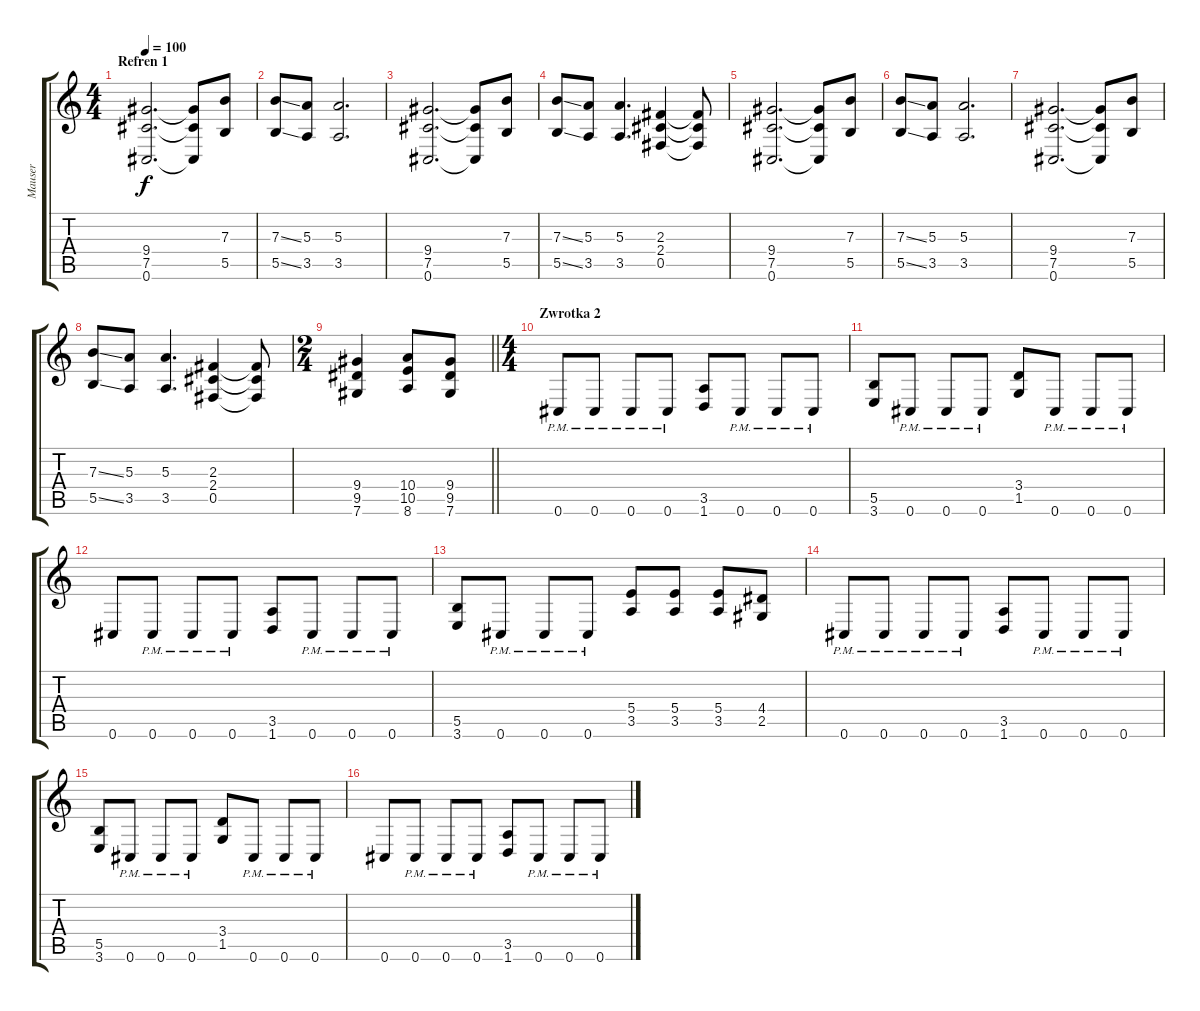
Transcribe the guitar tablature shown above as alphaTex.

\track ("Mauser" "Mauser") {instrument distortionguitar}
\staff {score tabs}
\tuning (Db4 Ab3 E3 B2 Gb2 Db2) {hide}
\ts (4 4)
\section ("" "Refren 1")
\tempo 100
\clef g2
\ks c
(9.4 7.5 0.6).2{d dy f} (9.4{t} 7.5{t} 0.6{t}).8 (7.3 5.5).8 |
(7.3{ss} 5.5{ss}).8 (5.3 3.5).8 (5.3 3.5).2{d} |
(9.4 7.5 0.6).2{d} (9.4{t} 7.5{t} 0.6{t}).8 (7.3 5.5).8 |
(7.3{ss} 5.5{ss}).8 (5.3 3.5).8 (5.3 3.5).4{d} (2.3 2.4 0.5).4 (2.3{t} 2.4{t} 0.5{t}).8 |
(9.4 7.5 0.6).2{d} (9.4{t} 7.5{t} 0.6{t}).8 (7.3 5.5).8 |
(7.3{ss} 5.5{ss}).8 (5.3 3.5).8 (5.3 3.5).2{d} |
(9.4 7.5 0.6).2{d} (9.4{t} 7.5{t} 0.6{t}).8 (7.3 5.5).8 |
(7.3{ss} 5.5{ss}).8 (5.3 3.5).8 (5.3 3.5).4{d} (2.3 2.4 0.5).4 (2.3{t} 2.4{t} 0.5{t}).8 |
\ts (2 4)
\barLineRight lightlight
(9.4 9.5 7.6).4 (10.4 10.5 8.6).8 (9.4 9.5 7.6).8 |
\ts (4 4)
\section ("" "Zwrotka 2")
0.6{pm}.8 0.6{pm}.8 0.6{pm}.8 0.6{pm}.8 (3.5 1.6).8 0.6{pm}.8 0.6{pm}.8 0.6{pm}.8 |
(5.5 3.6).8 0.6{pm}.8 0.6{pm}.8 0.6{pm}.8 (3.4 1.5).8 0.6{pm}.8 0.6{pm}.8 0.6{pm}.8 |
0.6.8 0.6{pm}.8 0.6{pm}.8 0.6{pm}.8 (3.5 1.6).8 0.6{pm}.8 0.6{pm}.8 0.6{pm}.8 |
(5.5 3.6).8 0.6{pm}.8 0.6{pm}.8 0.6{pm}.8 (5.4 3.5).8 (5.4 3.5).8 (5.4 3.5).8 (4.4 2.5).8 |
0.6{pm}.8 0.6{pm}.8 0.6{pm}.8 0.6{pm}.8 (3.5 1.6).8 0.6{pm}.8 0.6{pm}.8 0.6{pm}.8 |
(5.5 3.6).8 0.6{pm}.8 0.6{pm}.8 0.6{pm}.8 (3.4 1.5).8 0.6{pm}.8 0.6{pm}.8 0.6{pm}.8 |
0.6.8 0.6{pm}.8 0.6{pm}.8 0.6{pm}.8 (3.5 1.6).8 0.6{pm}.8 0.6{pm}.8 0.6{pm}.8
